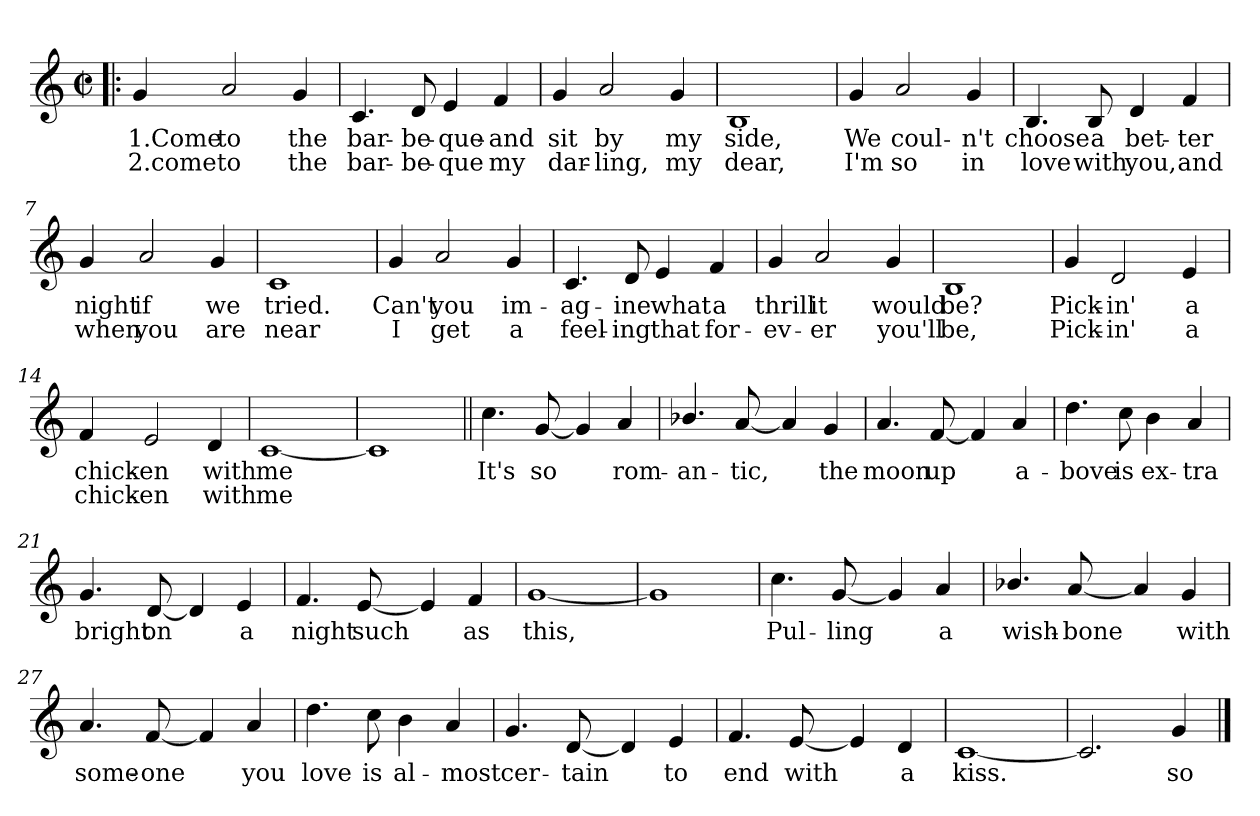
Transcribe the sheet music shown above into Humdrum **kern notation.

**kern	**text	**text
*part1	*part1	*part1
*staff1	*staff1	*staff1
*clefG2	*	*
*k[]	*	*
*C:	*	*
*M2/2	*	*
*met(c|)	*	*
=1!|:	=1!|:	=1!|:
!	!LO:LY:b	!LO:LY:b
4g/	1.Come	2.come
!	!LO:LY:b	!LO:LY:b
2a/	to	to
!	!LO:LY:b	!LO:LY:b
4g/	the	the
=2	=2	=2
!	!LO:LY:b	!LO:LY:b
4.c/	bar-	bar-
!	!LO:LY:b	!LO:LY:b
8d/	-be-	-be-
!	!LO:LY:b	!LO:LY:b
4e/	-que-	-que
!	!LO:LY:b	!LO:LY:b
4f/	-and	my
=3	=3	=3
!	!LO:LY:b	!LO:LY:b
4g/	sit	dar-
!	!LO:LY:b	!LO:LY:b
2a/	by	-ling,
!	!LO:LY:b	!LO:LY:b
4g/	my	my
=4	=4	=4
!	!LO:LY:b	!LO:LY:b
1B	side,	dear,
!!LO:LB:g=z
=5	=5	=5
!	!LO:LY:b	!LO:LY:b
4g/	We	I'm
!	!LO:LY:b	!LO:LY:b
2a/	coul-	so
!	!LO:LY:b	!LO:LY:b
4g/	-n't	in
=6	=6	=6
!	!LO:LY:b	!LO:LY:b
4.B/	choose	love
!	!LO:LY:b	!LO:LY:b
8B/	a	with
!	!LO:LY:b	!LO:LY:b
4d/	bet-	you,
!	!LO:LY:b	!LO:LY:b
4f/	-ter	and
=7	=7	=7
!	!LO:LY:b	!LO:LY:b
4g/	night	when
!	!LO:LY:b	!LO:LY:b
2a/	if	you
!	!LO:LY:b	!LO:LY:b
4g/	we	are
=8	=8	=8
!	!LO:LY:b	!LO:LY:b
1c	tried.	near
!!LO:LB:g=z
=9	=9	=9
!	!LO:LY:b	!LO:LY:b
4g/	Can't	I
!	!LO:LY:b	!LO:LY:b
2a/	you	get
!	!LO:LY:b	!LO:LY:b
4g/	im-	a
=10	=10	=10
!	!LO:LY:b	!LO:LY:b
4.c/	-ag-	feel-
!	!LO:LY:b	!LO:LY:b
8d/	-ine	-ing
!	!LO:LY:b	!LO:LY:b
4e/	what	that
!	!LO:LY:b	!LO:LY:b
4f/	a	for-
=11	=11	=11
!	!LO:LY:b	!LO:LY:b
4g/	thrill	-ev-
!	!LO:LY:b	!LO:LY:b
2a/	it	-er
!	!LO:LY:b	!LO:LY:b
4g/	would	you'll
=12	=12	=12
!	!LO:LY:b	!LO:LY:b
1B	be?	be,
!!LO:LB:g=z
=13	=13	=13
!	!LO:LY:b	!LO:LY:b
4g/	Pick-	Pick-
!	!LO:LY:b	!LO:LY:b
2d/	-in'	-in'
!	!LO:LY:b	!LO:LY:b
4e/	a	a
=14	=14	=14
!	!LO:LY:b	!LO:LY:b
4f/	chick-	chick-
!	!LO:LY:b	!LO:LY:b
2e/	-en	-en
!	!LO:LY:b	!LO:LY:b
4d/	with	with
=15	=15	=15
!	!LO:LY:b	!LO:LY:b
[<1c	me	me
=16	=16	=16
1c]	.	.
!!LO:LB:g=z
=17||	=17||	=17||
!	!LO:LY:b	!
4.cc\	It's	.
!	!LO:LY:b	!
[<8g/	so	.
4g/]	.	.
!	!LO:LY:b	!
4a/	rom-	.
=18	=18	=18
!	!LO:LY:b	!
4.b-X/	-an-	.
!	!LO:LY:b	!
[<8a/	-tic,	.
4a/]	.	.
!	!LO:LY:b	!
4g/	the	.
=19	=19	=19
!	!LO:LY:b	!
4.a/	moon	.
!	!LO:LY:b	!
[<8f/	up	.
4f/]	.	.
!	!LO:LY:b	!
4a/	a-	.
=20	=20	=20
!	!LO:LY:b	!
4.dd\	-bove	.
!	!LO:LY:b	!
8cc\	is	.
!	!LO:LY:b	!
4b\	ex-	.
!	!LO:LY:b	!
4a/	-tra	.
!!LO:LB:g=z
=21	=21	=21
!	!LO:LY:b	!
4.g/	bright	.
!	!LO:LY:b	!
[<8d/	on	.
4d/]	.	.
!	!LO:LY:b	!
4e/	a	.
=22	=22	=22
!	!LO:LY:b	!
4.f/	night	.
!	!LO:LY:b	!
[<8e/	such	.
4e/]	.	.
!	!LO:LY:b	!
4f/	as	.
=23	=23	=23
!	!LO:LY:b	!
[<1g	this,	.
=24	=24	=24
1g]	.	.
!!LO:LB:g=z
=25	=25	=25
!	!LO:LY:b	!
4.cc\	Pul-	.
!	!LO:LY:b	!
[<8g/	-ling	.
4g/]	.	.
!	!LO:LY:b	!
4a/	a	.
=26	=26	=26
!	!LO:LY:b	!
4.b-X/	wish-	.
!	!LO:LY:b	!
[<8a/	-bone	.
4a/]	.	.
!	!LO:LY:b	!
4g/	with	.
=27	=27	=27
!	!LO:LY:b	!
4.a/	some-	.
!	!LO:LY:b	!
[<8f/	-one	.
4f/]	.	.
!	!LO:LY:b	!
4a/	you	.
=28	=28	=28
!	!LO:LY:b	!
4.dd\	love	.
!	!LO:LY:b	!
8cc\	is	.
!	!LO:LY:b	!
4b\	al-	.
!	!LO:LY:b	!
4a/	-most	.
!!LO:LB:g=z
=29	=29	=29
!	!LO:LY:b	!
4.g/	cer-	.
!	!LO:LY:b	!
[<8d/	-tain	.
4d/]	.	.
!	!LO:LY:b	!
4e/	to	.
=30	=30	=30
!	!LO:LY:b	!
4.f/	end	.
!	!LO:LY:b	!
[<8e/	with	.
4e/]	.	.
!	!LO:LY:b	!
4d/	a	.
=31	=31	=31
!	!LO:LY:b	!
[<1c	kiss.	.
=32	=32	=32
2.c/]	.	.
!	!LO:LY:b	!
4g/	so	.
==	==	==
*-	*-	*-
